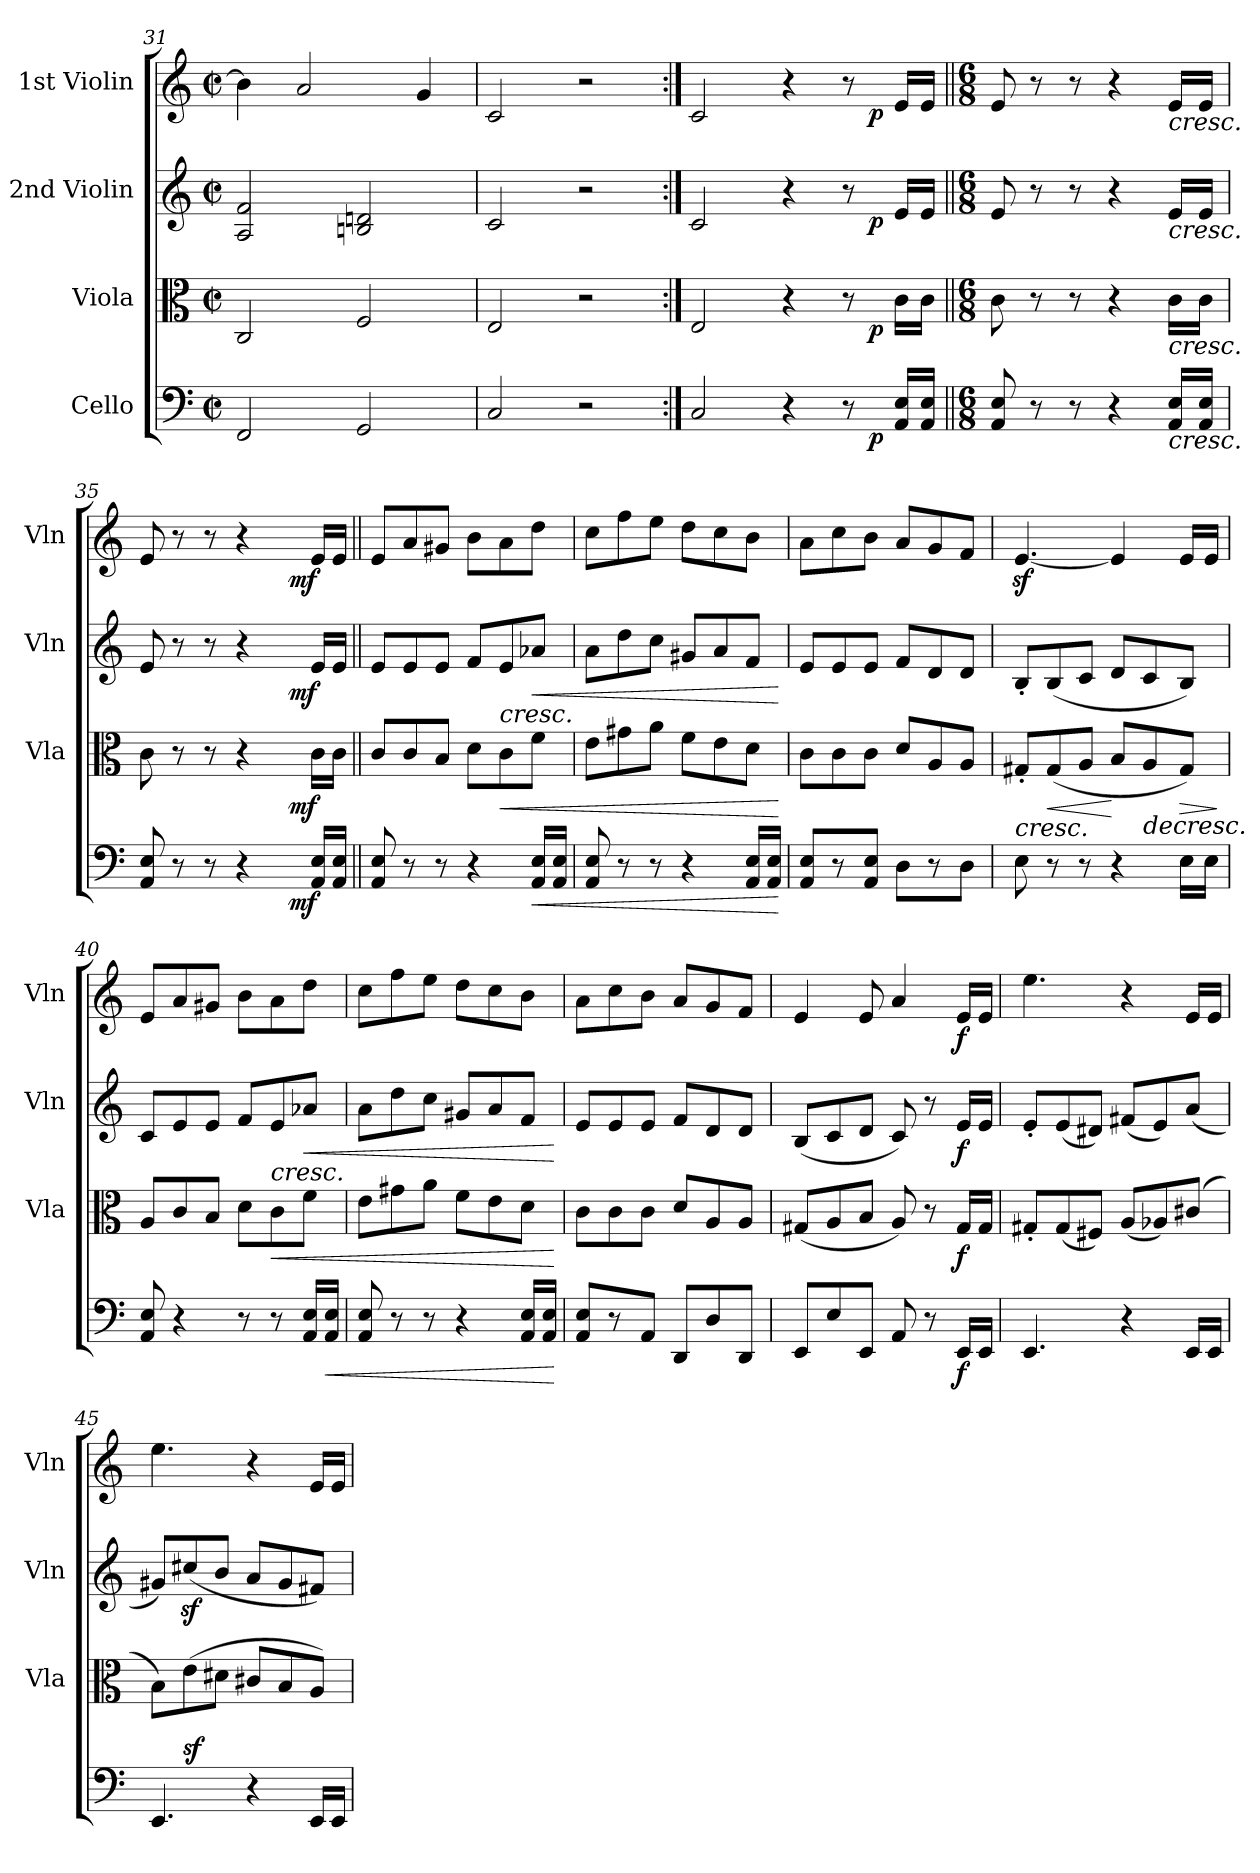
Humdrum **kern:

**kern	**dynam	**kern	**dynam	**kern	**dynam	**kern	**dynam
*part4	*part4	*part3	*part3	*part2	*part2	*part1	*part1
*staff4	*staff4	*staff3	*staff3	*staff2	*staff2	*staff1	*staff1
*I"Cello	*	*I"Viola	*	*I"2nd Violin	*	*I"1st Violin	*
*	*	*I'Vla	*	*I'Vln	*	*I'Vln	*
*clefF4	*	*clefC3	*	*clefG2	*	*clefG2	*
*k[]	*	*k[]	*	*k[]	*	*k[]	*
*C:	*	*C:	*	*C:	*	*C:	*
*M2/2	*	*M2/2	*	*M2/2	*	*M2/2	*
*met(c|)	*	*met(c|)	*	*met(c|)	*	*met(c|)	*
=31	=31	=31	=31	=31	=31	=31	=31
2FF/	.	2C/	.	2A/ 2f/	.	4b-\]	.
.	.	.	.	.	.	2a/	.
2GG/	.	2F/	.	2Bn/ 2dn/	.	.	.
.	.	.	.	.	.	4g/	.
=32	=32	=32	=32	=32	=32	=32	=32
2C/	.	2E/	.	2c/	.	2c/	.
2r	.	2r	.	2r	.	2r	.
=33:|!	=33:|!	=33:|!	=33:|!	=33:|!	=33:|!	=33:|!	=33:|!
*^	*	*^	*	*^	*	*^	*
2C/	2ryy	.	2E/	2ryy	.	2c/	2ryy	.	2c/	2ryy	.
4r	4ryy	.	4r	4ryy	.	4r	4ryy	.	4r	4ryy	.
8r	16ryy	.	8r	16ryy	.	8r	16ryy	.	8r	16ryy	.
!	!	!LO:DY:b	!	!	!LO:DY:b	!	!	!LO:DY:b	!	!	!LO:DY:b
.	8.ryy	p	.	8.ryy	p	.	8.ryy	p	.	8.ryy	p
16AA/ 16E/LL	.	.	16c\LL	.	.	16e/LL	.	.	16e/LL	.	.
16AA/ 16E/JJ	.	.	16c\JJ	.	.	16e/JJ	.	.	16e/JJ	.	.
*v	*v	*	*	*	*	*v	*v	*	*v	*v	*
*	*	*v	*v	*	*	*	*	*
=34||	=34||	=34||	=34||	=34||	=34||	=34||	=34||
*M6/8	*	*M6/8	*	*M6/8	*	*M6/8	*
8AA/ 8E/	.	8c\	.	8e/	.	8e/	.
8r	.	8r	.	8r	.	8r	.
8r	.	8r	.	8r	.	8r	.
4r	.	4r	.	4r	.	4r	.
!	!	!	!	!	!	!LO:TX:b:i:t=cresc.	!
!	!	!	!	!LO:TX:b:i:t=cresc.	!	!	!
!	!	!LO:TX:b:i:t=cresc.	!	!	!	!	!
!LO:TX:b:i:t=cresc.	!	!	!	!	!	!	!
16AA/ 16E/LL	.	16c\LL	.	16e/LL	.	16e/LL	.
16AA/ 16E/JJ	.	16c\JJ	.	16e/JJ	.	16e/JJ	.
=35	=35	=35	=35	=35	=35	=35	=35
*^	*	*^	*	*^	*	*^	*
8AA/ 8E/	2ryy	.	8c\	2ryy	.	8e/	2ryy	.	8e/	2ryy	.
8r	.	.	8r	.	.	8r	.	.	8r	.	.
8r	.	.	8r	.	.	8r	.	.	8r	.	.
4r	.	.	4r	.	.	4r	.	.	4r	.	.
.	16ryy	.	.	16ryy	.	.	16ryy	.	.	16ryy	.
!	!	!LO:DY:b	!	!	!LO:DY:b	!	!	!LO:DY:b	!	!	!LO:DY:b
.	8.ryy	mf	.	8.ryy	mf	.	8.ryy	mf	.	8.ryy	mf
16AA/ 16E/LL	.	.	16c\LL	.	.	16e/LL	.	.	16e/LL	.	.
16AA/ 16E/JJ	.	.	16c\JJ	.	.	16e/JJ	.	.	16e/JJ	.	.
*v	*v	*	*	*	*	*v	*v	*	*v	*v	*
*	*	*v	*v	*	*	*	*	*
!!LO:LB:g=z
=36||	=36||	=36||	=36||	=36||	=36||	=36||	=36||
8AA/ 8E/	.	8c/L	.	8e/L	.	8e/L	.
8r	.	8c/	.	8e/	.	8a/	.
8r	.	8B/J	.	8e/J	.	8g#X/J	.
4r	.	8d\L	.	8f/L	.	8b\L	.
!	!	!	!LO:HP:b	!	!LO:HP:b	!	!
.	.	8c\	<	8e/	<	8a\	.
!	!LO:HP:b	!	!	!	!LO:HP:b	!	!
16AA/ 16E/LL	<	8f\J	.	8a-X/J	<	8dd\J	.
16AA/ 16E/JJ	.	.	.	.	.	.	.
=37	=37	=37	=37	=37	=37	=37	=37
8AA/ 8E/	.	8e\L	.	8a\L	.	8cc\L	.
8r	.	8g#X\	.	8dd\	.	8ff\	.
8r	.	8a\J	.	8cc\J	.	8ee\J	.
4r	.	8f\L	.	8g#X/L	.	8dd\L	.
.	.	8e\	.	8a/	.	8cc\	.
16AA/ 16E/LL	.	8d\J	.	8f/J	.	8b\J	.
16AA/ 16E/JJ	.	.	.	.	.	.	.
.	[	.	[	.	[ [	.	.
=38	=38	=38	=38	=38	=38	=38	=38
8AA/ 8E/L	.	8c\L	.	8e/L	.	8a\L	.
8r	.	8c\	.	8e/	.	8cc\	.
8AA/ 8E/J	.	8c\J	.	8e/J	.	8b\J	.
8D\L	.	8d/L	.	8f/L	.	8a/L	.
8r	.	8A/	.	8d/	.	8g/	.
8D\J	.	8A/J	.	8d/J	.	8f/J	.
=39	=39	=39	=39	=39	=39	=39	=39
!	!	!	!LO:HP:b	!	!	!	!
8E\	.	8G#X'</L	<	8B'</L	.	[4.ez</	.
!	!	!	!LO:HP:b	!	!	!	!
8r	.	(8G#/	<	(8B/	.	.	.
8r	.	8A/J	.	8c/J	.	.	.
4r	.	8B/L	[ [	8d/L	.	4e/]	.
!	!	!	!LO:HP:b	!	!	!	!
.	.	8A/	>	8c/	.	.	.
!	!	!	!LO:HP:b	!	!	!	!
16E\LL	.	8G#/J)	>	8B/J)	.	16e/LL	.
16E\JJ	.	.	.	.	.	16e/JJ	.
.	.	.	] ]	.	.	.	.
=40	=40	=40	=40	=40	=40	=40	=40
8AA/ 8E/	.	8A/L	.	8c/L	.	8e/L	.
4r	.	8c/	.	8e/	.	8a/	.
.	.	8B/J	.	8e/J	.	8g#X/J	.
8r	.	8d\L	.	8f/L	.	8b\L	.
!	!	!	!LO:HP:b	!	!LO:HP:b	!	!
8r	.	8c\	<	8e/	<	8a\	.
!	!	!	!	!	!LO:HP:b	!	!
16AA/ 16E/LL	.	8f\J	.	8a-X/J	<	8dd\J	.
!	!LO:HP:b	!	!	!	!	!	!
16AA/ 16E/JJ	<	.	.	.	.	.	.
=41	=41	=41	=41	=41	=41	=41	=41
8AA/ 8E/	.	8e\L	.	8a\L	.	8cc\L	.
8r	.	8g#X\	.	8dd\	.	8ff\	.
8r	.	8a\J	.	8cc\J	.	8ee\J	.
4r	.	8f\L	.	8g#X/L	.	8dd\L	.
.	.	8e\	.	8a/	.	8cc\	.
16AA/ 16E/LL	.	8d\J	.	8f/J	.	8b\J	.
16AA/ 16E/JJ	.	.	.	.	.	.	.
.	[	.	[	.	[ [	.	.
=42	=42	=42	=42	=42	=42	=42	=42
8AA/ 8E/L	.	8c\L	.	8e/L	.	8a\L	.
8r	.	8c\	.	8e/	.	8cc\	.
8AA/J	.	8c\J	.	8e/J	.	8b\J	.
8DD/L	.	8d/L	.	8f/L	.	8a/L	.
8D/	.	8A/	.	8d/	.	8g/	.
8DD/J	.	8A/J	.	8d/J	.	8f/J	.
=43	=43	=43	=43	=43	=43	=43	=43
8EE/L	.	(8G#X/L	.	(8B/L	.	4e/	.
8E/	.	8A/	.	8c/	.	.	.
8EE/J	.	8B/J	.	8d/J	.	8e/	.
8AA/	.	8A/)	.	8c/)	.	4a/	.
8r	.	8r	.	8r	.	.	.
!	!LO:DY:b	!	!LO:DY:b	!	!LO:DY:b	!	!LO:DY:b
16EE/LL	f	16G#/LL	f	16e/LL	f	16e/LL	f
16EE/JJ	.	16G#/JJ	.	16e/JJ	.	16e/JJ	.
!!LO:LB:g=z
=44	=44	=44	=44	=44	=44	=44	=44
4.EE/	.	8G#X'</L	.	8e'</L	.	4.ee\	.
.	.	(8G#/	.	(8e/	.	.	.
.	.	8F#X/J)	.	8d#X/J)	.	.	.
4r	.	(8A/L	.	(8f#X/L	.	4r	.
.	.	8A-X/)	.	8e/)	.	.	.
16EE/LL	.	(8c#X/J	.	(8a/J	.	16e/LL	.
16EE/JJ	.	.	.	.	.	16e/JJ	.
=45	=45	=45	=45	=45	=45	=45	=45
*^	*	*	*	*	*	*	*
4.EE/	8ryy	.	8B\L)	.	8g#X/L)	.	4.ee\	.
!	!	!LO:DY:a	!	!	!	!	!	!
.	2ryy	sf	(8e\	.	(8cc#Xz</	.	.	.
.	.	.	8d#X\J	.	8b/J	.	.	.
4r	.	.	8c#X/L	.	8a/L	.	4r	.
.	.	.	8B/	.	8g#/	.	.	.
16EE/LL	8ryy	.	8A/J)	.	8f#X/J)	.	16e/LL	.
16EE/JJ	.	.	.	.	.	.	16e/JJ	.
*v	*v	*	*	*	*	*	*	*
=	=	=	=	=	=	=	=
*-	*-	*-	*-	*-	*-	*-	*-
